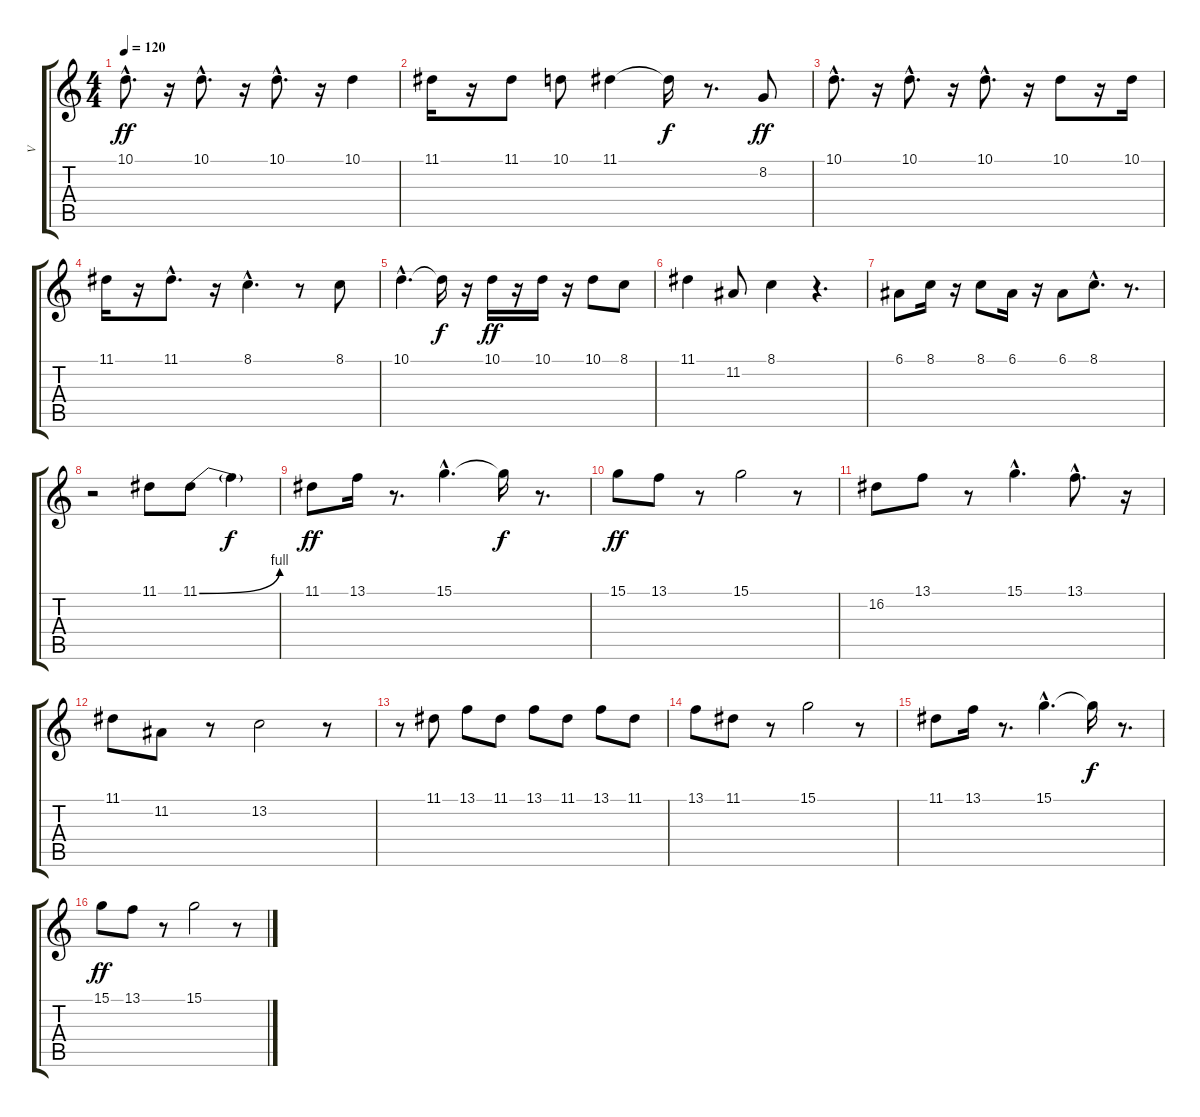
\track ("V" "V") {instrument flute}
\staff {score tabs}
\tuning (E4 B3 G3 D3 A2 E2) {hide}
\ts (4 4)
\tempo 120
\clef g2
\ks c
10.1{hac}.8{d dy ff} r.16 10.1{hac}.8{d} r.16 10.1{hac}.8{d} r.16 10.1.4 |
11.1.16 r.16 11.1.8 10.1.8 11.1.4 11.1{t}.16{dy f} r.8{d} 8.2.8{dy ff} |
10.1{hac}.8{d} r.16 10.1{hac}.8{d} r.16 10.1{hac}.8{d} r.16 10.1.8 r.16 10.1.16 |
11.1.16 r.16 11.1{hac}.8{d} r.16 8.1{hac}.4{d} r.8 8.1.8 |
10.1{hac}.4{d} 10.1{t}.16{dy f} r.16 10.1.16{dy ff} r.16 10.1.16 r.16 10.1.8 8.1.8 |
11.1.4 11.2.8 8.1.4 r.4{d} |
6.1.8 8.1.16 r.16 8.1.8 6.1.16 r.16 6.1.8 8.1{hac}.8{d} r.8{d} |
r.2 11.1.8 11.1{be (bend 0 0 60 4)}.8 11.1{t}.4{dy f} |
11.1.8{dy ff} 13.1.16 r.8{d} 15.1{hac}.4{d} 15.1{t}.16{dy f} r.8{d} |
15.1.8{dy ff} 13.1.8 r.8 15.1.2 r.8 |
16.2.8 13.1.8 r.8 15.1{hac}.4{d} 13.1{hac}.8{d} r.16 |
11.1.8 11.2.8 r.8 13.2.2 r.8 |
r.8 11.1.8 13.1.8 11.1.8 13.1.8 11.1.8 13.1.8 11.1.8 |
13.1.8 11.1.8 r.8 15.1.2 r.8 |
11.1.8 13.1.16 r.8{d} 15.1{hac}.4{d} 15.1{t}.16{dy f} r.8{d} |
15.1.8{dy ff} 13.1.8 r.8 15.1.2 r.8
